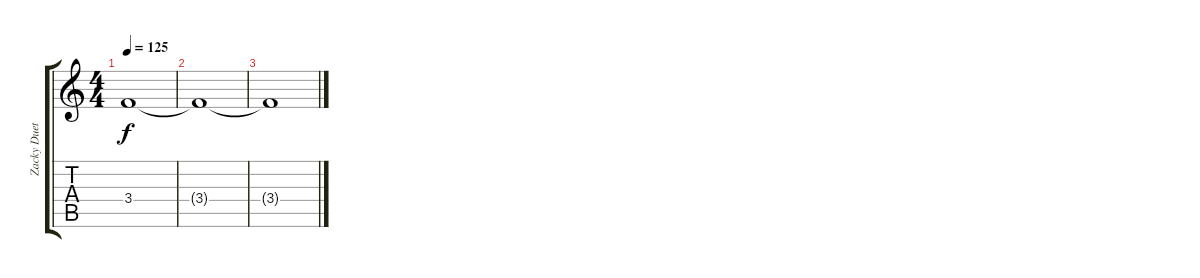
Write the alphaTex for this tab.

\track ("Zacky Duet" "Zacky Duet") {instrument distortionguitar}
\staff {score tabs}
\tuning (E4 B3 G3 D3 A2 D2) {hide}
\ts (4 4)
\tempo 125
\clef g2
\ks c
3.4{t}.1{dy f} |
3.4{t}.1 |
3.4{t}.1
